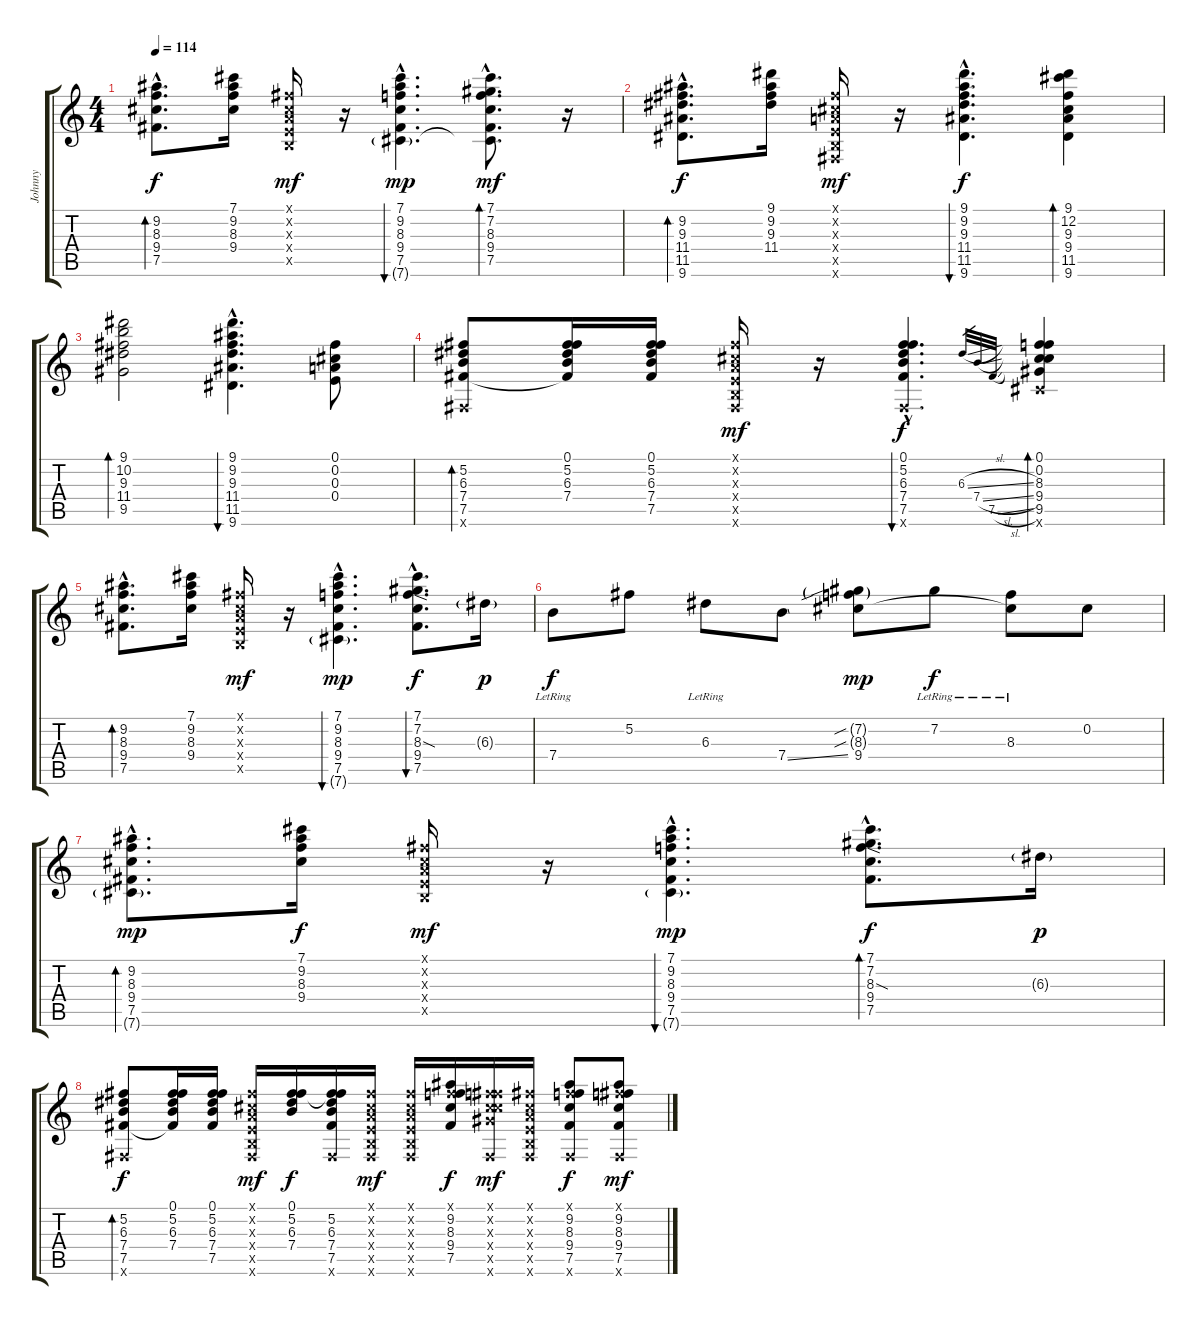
\track ("Johnny " "Johnny ") {instrument electricguitarclean}
\staff {score tabs}
\tuning (Gb4 Db4 A3 E3 B2 Gb2) {hide}
\ts (4 4)
\tempo 114
\clef g2
\ks c
(9.2{hac} 8.3{hac} 9.4{hac} 7.5{hac}).8{d bd 120 dy f} (7.1 9.2 8.3 9.4).16 (0.1{x} 0.2{x} 0.3{x} 0.4{x} 0.5{x}).16{dy mf} r.16 (7.1{hac} 9.2{hac} 8.3{hac} 9.4{hac} 7.5{hac} 7.6{g hac}).4{d bu 60 dy mp} (7.1{hac} 7.2{hac} 8.3{hac} 9.4{hac} 7.5{hac} 7.6{hac t}).8{d bd 120 dy mf} r.16 |
(9.2{hac} 9.3{hac} 11.4{hac} 11.5{hac} 9.6{hac}).8{d bd 120 dy f} (9.1 9.2 9.3 11.4).16 (0.1{x} 0.2{x} 0.3{x} 0.4{x} 0.5{x} 0.6{x}).16{dy mf} r.16 (9.1{hac} 9.2{hac} 9.3{hac} 11.4{hac} 11.5{hac} 9.6{hac}).4{d bu 60 dy f} (9.1 12.2 9.3 9.4 11.5 9.6).4{bd 60} |
(9.1 10.2 9.3 11.4 9.5).2{bd 120} (9.1{hac} 9.2{hac} 9.3{hac} 11.4{hac} 11.5{hac} 9.6{hac}).4{d bu 120} (0.1 0.2 0.3 0.4).8 |
(5.2 6.3 7.4 7.5 0.6{x}).8{bd 60} (0.1 5.2 6.3 7.4 7.5{t}).16 (0.1 5.2 6.3 7.4 7.5).16 (0.1{x} 0.2{x} 0.3{x} 0.4{x} 0.5{x} 0.6{x}).16{dy mf} r.16 (0.1{hac} 5.2{hac} 6.3{hac} 7.4{hac} 7.5{hac} 0.6{hac x}).4{d bu 60 dy f} 6.3{sl}.32{gr} 7.4{sl}.32{gr} 7.5{sl}.32{gr} (0.1 0.2 8.3 9.4 9.5 7.6{x}).4{bd 60} |
(9.2{hac} 8.3{hac} 9.4{hac} 7.5{hac}).8{d bd 120} (7.1 9.2 8.3 9.4).16 (0.1{x} 0.2{x} 0.3{x} 0.4{x} 0.5{x}).16{dy mf} r.16 (7.1{hac} 9.2{hac} 8.3{hac} 9.4{hac} 7.5{hac} 7.6{g hac}).4{d bu 60 dy mp} (7.1{hac} 7.2{hac} 8.3{sod hac} 9.4{hac} 7.5{hac}).8{d bu 120 dy f} 6.3{g}.16{dy p} |
7.4{lr}.8{dy f} 5.2.8 6.3{lr}.8 7.4{ss}.8 (7.2{sib g} 8.3{sib g} 9.4).8{dy mp} 7.2{lr}.8{dy f} (8.3{lr} 9.4{t}).8 0.2.8 |
(9.2{hac} 8.3{hac} 9.4{hac} 7.5{hac} 7.6{g hac}).8{d bd 120 dy mp} (7.1 9.2 8.3 9.4).16{dy f} (0.1{x} 0.2{x} 0.3{x} 0.4{x} 0.5{x}).16{dy mf} r.16 (7.1{hac} 9.2{hac} 8.3{hac} 9.4{hac} 7.5{hac} 7.6{g hac}).4{d bu 60 dy mp} (7.1{hac} 7.2{hac} 8.3{sod hac} 9.4{hac} 7.5{hac}).8{d bd 120 dy f} 6.3{g}.16{dy p} |
(5.2 6.3 7.4 7.5 0.6{x}).8{bd 60 dy f} (0.1 5.2 6.3 7.4 7.5{t}).16 (0.1 5.2 6.3 7.4 7.5).16 (0.1{x} 0.2{x} 0.3{x} 0.4{x} 0.5{x} 0.6{x}).16{dy mf} (0.1 5.2 6.3 7.4).16{dy f} (0.1{t} 5.2 6.3 7.4 7.5 0.6{x}).16 (0.1{x} 0.2{x} 0.3{x} 0.4{x} 0.5{x} 0.6{x}).16{dy mf} (0.1{x} 0.2{x} 0.3{x} 0.4{x} 0.5{x} 0.6{x}).16 (0.1{x} 9.2 8.3 9.4 7.5).16{dy f} (0.1{x} 0.2{x} 8.3{x} 9.4{x} 9.5{x} 0.6{x}).16{dy mf} (0.1{x} 0.2{x} 0.3{x} 0.4{x} 0.5{x} 0.6{x}).16 (0.1{x} 9.2 8.3 9.4 7.5 0.6{x}).8{dy f} (0.1{x} 9.2 8.3 9.4 7.5 0.6{x}).8{dy mf}
